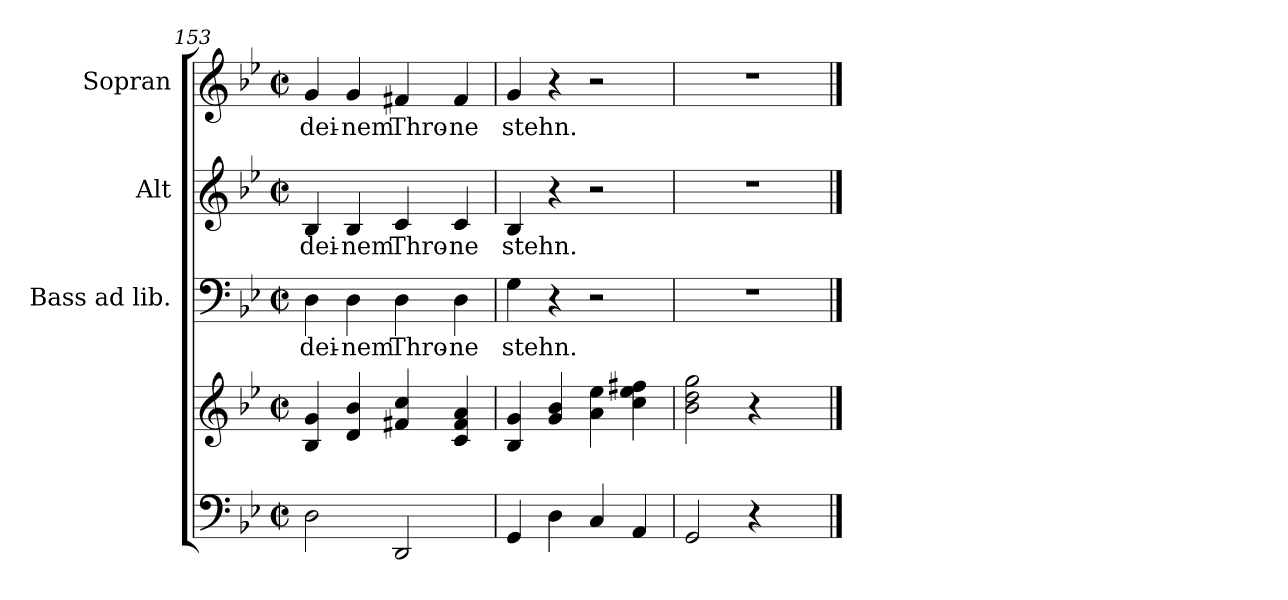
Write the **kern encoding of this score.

**kern	**kern	**kern	**text	**kern	**text	**kern	**text
*part4	*part4	*part3	*part3	*part2	*part2	*part1	*part1
*staff5	*staff4	*staff3	*staff3	*staff2	*staff2	*staff1	*staff1
*	*	*I"Bass ad lib.	*	*I"Alt	*	*I"Sopran	*
*	*	*I'B.	*	*I'A.	*	*I'S.	*
*clefF4	*clefG2	*clefF4	*	*clefG2	*	*clefG2	*
*k[b-e-]	*k[b-e-]	*k[b-e-]	*	*k[b-e-]	*	*k[b-e-]	*
*B-:	*B-:	*B-:	*	*B-:	*	*B-:	*
*M2/2	*M2/2	*M2/2	*	*M2/2	*	*M2/2	*
*met(c|)	*met(c|)	*met(c|)	*	*met(c|)	*	*met(c|)	*
=153	=153	=153	=153	=153	=153	=153	=153
!	!	!	!LO:LY:b	!	!LO:LY:b	!	!LO:LY:b
2D\	4B-/ 4g/	4D\	dei-	4B-/	dei-	4g/	dei-
!	!	!	!LO:LY:b	!	!LO:LY:b	!	!LO:LY:b
.	4d/ 4b-/	4D\	-nem	4B-/	-nem	4g/	-nem
!	!	!	!LO:LY:b	!	!LO:LY:b	!	!LO:LY:b
2DD/	4f#X/ 4cc/	4D\	Thro-	4c/	Thro-	4f#X/	Thro-
!	!	!	!LO:LY:b	!	!LO:LY:b	!	!LO:LY:b
.	4c/ 4f#/ 4a/	4D\	-ne	4c/	-ne	4f#/	-ne
=154	=154	=154	=154	=154	=154	=154	=154
!	!	!	!LO:LY:b	!	!LO:LY:b	!	!LO:LY:b
4GG/	4B-/ 4g/	4G\	stehn.	4B-/	stehn.	4g/	stehn.
4D\	4g/ 4b-/	4r	.	4r	.	4r	.
4C/	4a\ 4ee-\	2r	.	2r	.	2r	.
4AA/	4cc\ 4ee-\ 4ff#X\	.	.	.	.	.	.
=155	=155	=155	=155	=155	=155	=155	=155
2GG/	2b-\ 2dd\ 2gg\	1r	.	1r	.	1r	.
4r	4r	.	.	.	.	.	.
4ryy	4ryy	.	.	.	.	.	.
==	==	==	==	==	==	==	==
*-	*-	*-	*-	*-	*-	*-	*-
